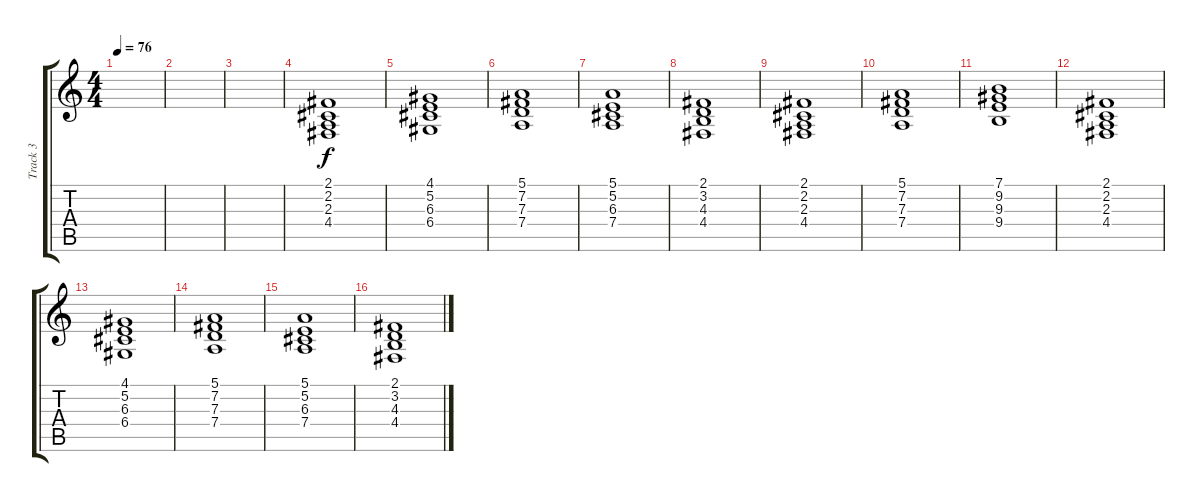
\track ("Track 3" "Track 3") {instrument reversecymbal}
\staff {score tabs}
\tuning (E4 B3 G3 D3 A2 E2) {hide}
\ts (4 4)
\tempo 76
\clef g2
\ks c
|
|
|
(2.1 2.2 2.3 4.4).1 |
(4.1 5.2 6.3 6.4).1 |
(5.1 7.2 7.3 7.4).1 |
(5.1 5.2 6.3 7.4).1 |
(2.1 3.2 4.3 4.4).1 |
(2.1 2.2 2.3 4.4).1 |
(5.1 7.2 7.3 7.4).1 |
(7.1 9.2 9.3 9.4).1 |
(2.1 2.2 2.3 4.4).1 |
(4.1 5.2 6.3 6.4).1 |
(5.1 7.2 7.3 7.4).1 |
(5.1 5.2 6.3 7.4).1 |
(2.1 3.2 4.3 4.4).1
